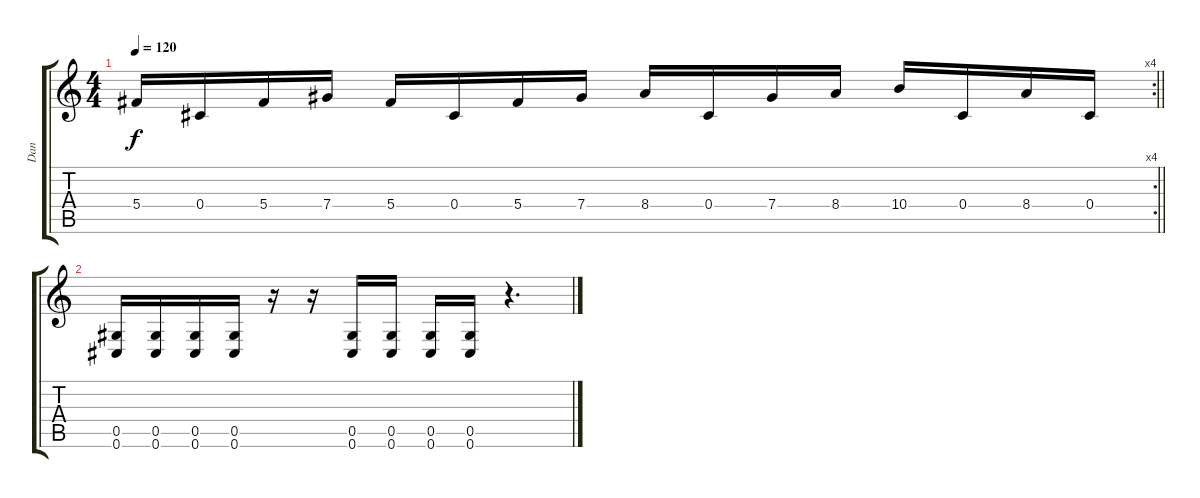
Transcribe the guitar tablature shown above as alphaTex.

\track ("Dan" "Dan") {instrument distortionguitar}
\staff {score tabs}
\tuning (Eb4 Bb3 Gb3 Db3 Ab2 Db2) {hide}
\rc 4
\ts (4 4)
\tempo 120
\clef g2
\barLineRight lightlight
\ks c
5.4.16{dy f} 0.4.16 5.4.16 7.4.16 5.4.16 0.4.16 5.4.16 7.4.16 8.4.16 0.4.16 7.4.16 8.4.16 10.4.16 0.4.16 8.4.16 0.4.16 |
(0.5 0.6).16 (0.5 0.6).16 (0.5 0.6).16 (0.5 0.6).16 r.16 r.16 (0.5 0.6).16 (0.5 0.6).16 (0.5 0.6).16 (0.5 0.6).16 r.4{d}
